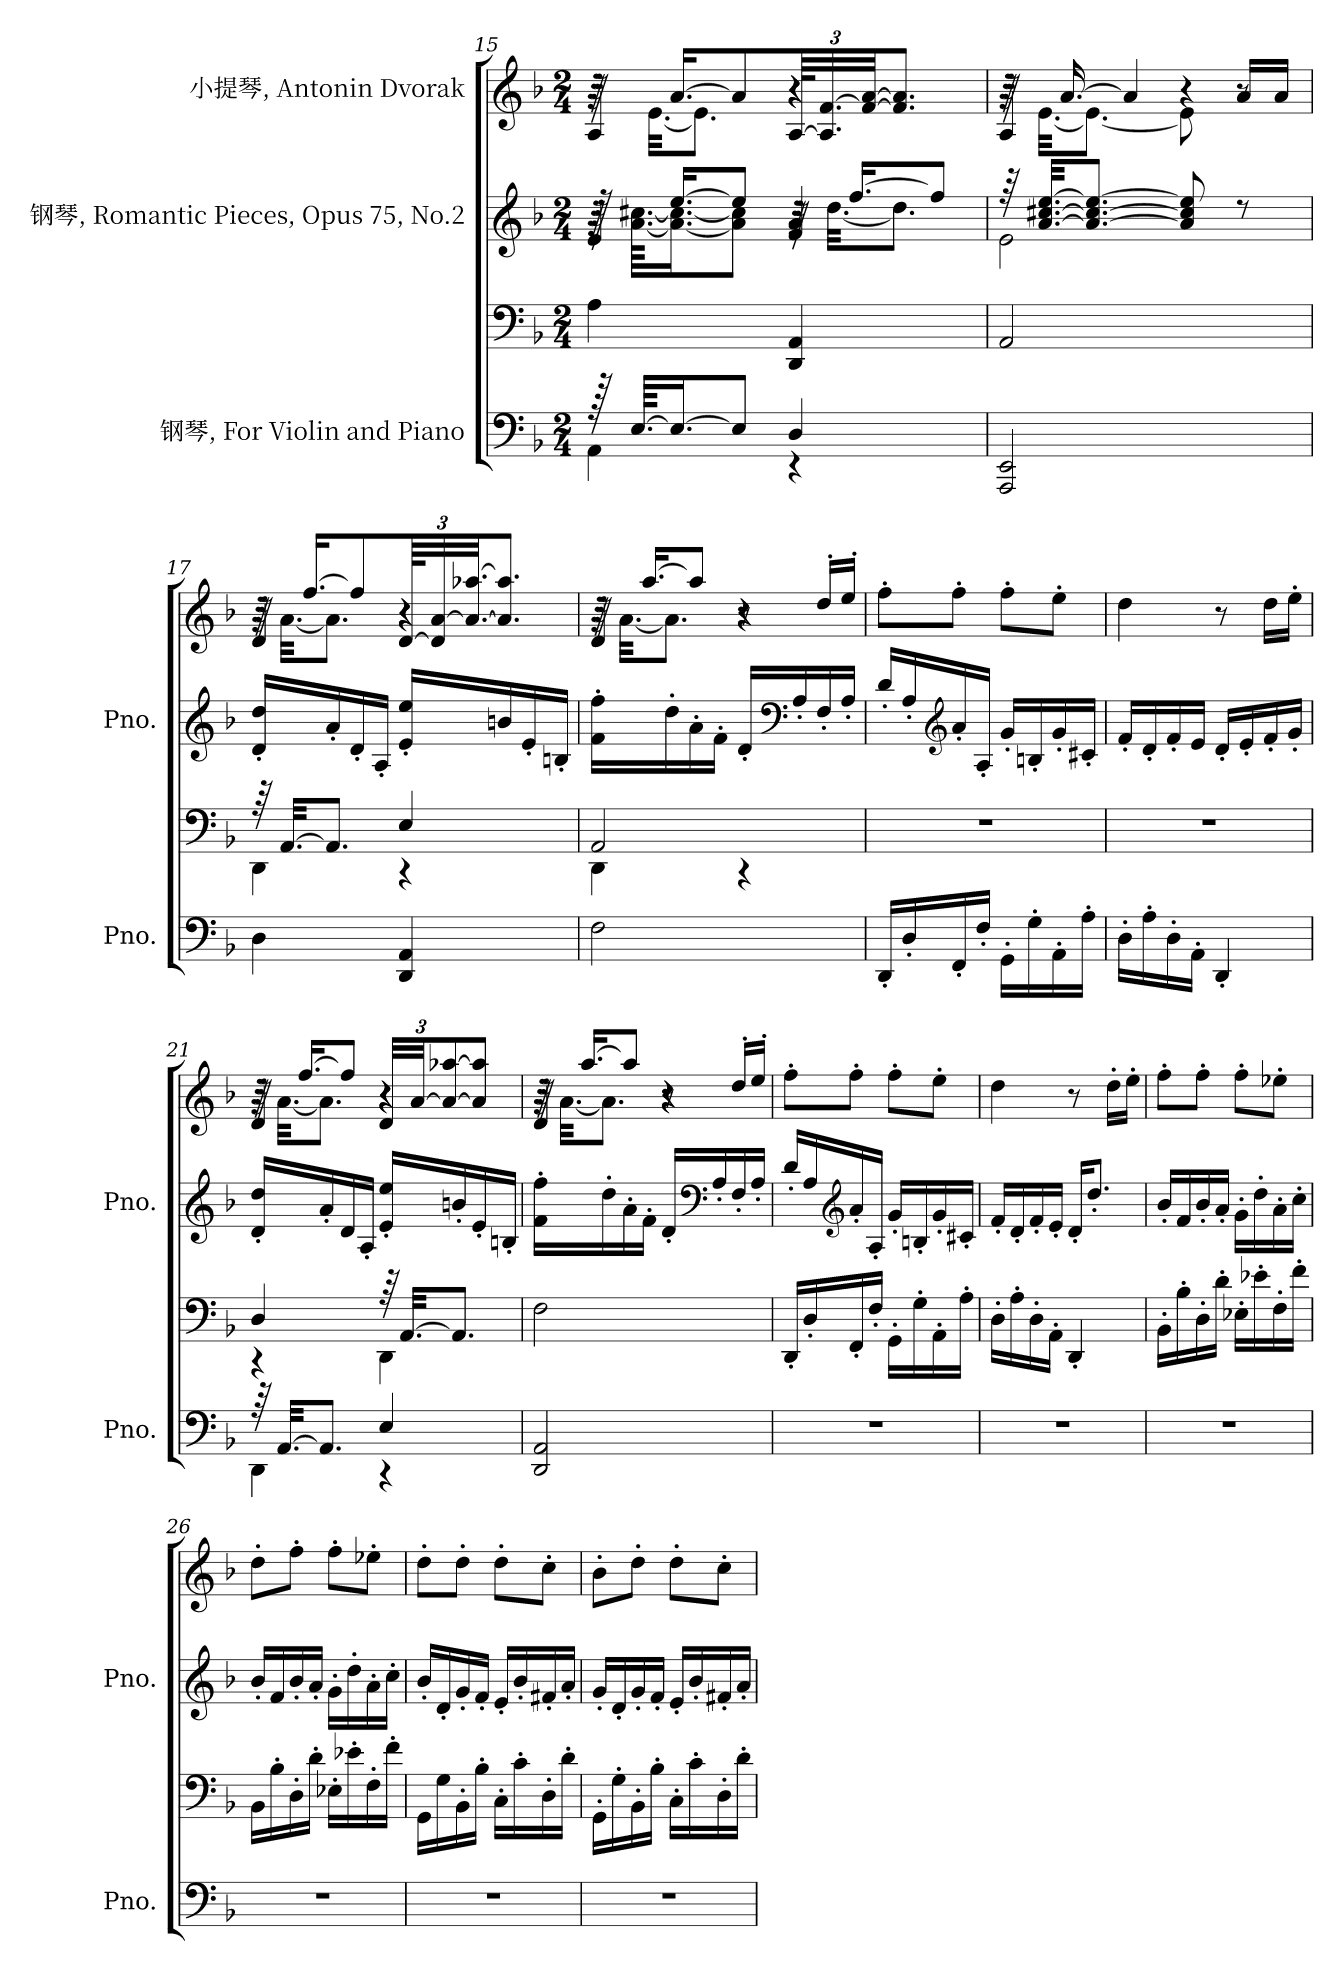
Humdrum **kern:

**kern	**kern	**kern	**kern
*part3	*part3	*part2	*part1
*staff4	*staff3	*staff2	*staff1
*I"钢琴, For Violin and Piano	*	*I"钢琴, Romantic Pieces, Opus 75, No.2	*I"小提琴, Antonin Dvorak
*I'Pno.	*	*I'Pno.	*
!!LO:LB:g=z
*clefF4	*clefF4	*clefG2	*clefG2
*k[b-]	*k[b-]	*k[b-]	*k[b-]
*M2/4	*M2/4	*M2/4	*M2/4
=15	=15	=15	=15
*^	*	*^	*^
*	*	*	*	*^	*	*^
128r	4AA\	4A\	32r	128r	4e/	32r	64r	4A'/
[64.E/KKLL	.	.	.	[64.a\ [64.cc#X\KKLL	.	.	.	.
.	.	.	.	.	.	.	[32.e\KKL	.
16.E/J_	.	.	[16.ee/KL	16.a\_ 16.cc#\_J	.	[16.a/KL	.	.
.	.	.	.	.	.	.	8.e\J]	.
8E/J]	.	.	8ee/J]	8a\] 8cc#\]J	.	8a/]	.	.
*	*	*	*	*	*	*Xbrackettup	*	*
4D/	4r	4DD/ 4AA/	32r	64r	4f/ 4a/	[96A/KLL	4r	4r
.	.	.	.	.	.	48.A/] [48.f/	.	.
.	.	.	.	[32.dd\KKL	.	.	.	.
.	.	.	[16.ff/KL	.	.	.	.	.
.	.	.	.	.	.	48f/_ [48a/JJ	.	.
.	.	.	.	8.dd\J]	.	8.f/] 8.a/]J	.	.
.	.	.	8ff/J]	.	.	.	.	.
*v	*v	*	*	*v	*v	*	*	*
=16	=16	=16	=16	=16	=16	=16
2AAA/ 2EE/	2AA/	64r	2e\	32r	64r	4A'/
.	.	[32.a/ [32.cc#X/ [32.ee/KKL	.	.	[32.e\KKL	.
.	.	.	.	[16.a/	.	.
.	.	8.a/_ 8.cc#/_ 8.ee/_J	.	.	8.e\J_	.
.	.	.	.	4a/]	.	.
.	.	8a/] 8cc#/] 8ee/]	.	.	8e\]	4r
.	.	8r	.	16a/LL	8r	.
.	.	.	.	16a/JJ	.	.
*	*	*v	*v	*	*	*
!!LO:PB:g=z	!!	!!
=17	=17	=17	=17	=17	=17
*	*^	*	*	*	*
4D\	64r	4DD\	16d/' 16dd/'LL	32r	64r	4d'/
.	[32.AA/KKL	.	.	.	[32.a\KKL	.
.	.	.	.	[16.ff/KL	.	.
.	8.AA/J]	.	16a'/	.	8.a\J]	.
.	.	.	16d'/	8ff/]	.	.
.	.	.	16A'/JJ	.	.	.
4DD/ 4AA/	4E/	4r	16e/' 16ee/'LL	[96d/KLL	4r	4r
.	.	.	.	48d/] [48a/	.	.
.	.	.	.	48.a/_ [48.aa-X/JJ	.	.
.	.	.	16bn/	8.a/] 8.aa-/]J	.	.
.	.	.	16e'/	.	.	.
.	.	.	16Bn'/JJ	.	.	.
=18	=18	=18	=18	=18	=18	=18
2F\	2AA/	4DD\	16f\' 16ff\'LL	32r	64r	4d'/
.	.	.	.	.	[32.a\KKL	.
.	.	.	.	[16.aa/KL	.	.
.	.	.	16dd'\	.	8.a\J]	.
.	.	.	16a'\	8aa/J]	.	.
.	.	.	16f'\JJ	.	.	.
.	.	4r	16d'/LL	8r	4r	4r
*	*	*	*clefF4	*	*	*
.	.	.	16A'/	.	.	.
.	.	.	16F'/	16dd'/LL	.	.
.	.	.	16A'/JJ	16ee'/JJ	.	.
*	*v	*v	*	*v	*v	*v
!!LO:LB:g=z
=19	=19	=19	=19
16DD'/LL	2r	16d'/LL	8ff'\L
16D'/	.	16A'/	.
*	*	*clefG2	*
16FF'/	.	16a'/	8ff'\J
16F'/JJ	.	16A'/JJ	.
16GG'\LL	.	16g'/LL	8ff'\L
16G'\	.	16Bn'/	.
16AA'\	.	16g'/	8ee'\J
16A'\JJ	.	16c#X'/JJ	.
=20	=20	=20	=20
16D'\LL	2r	16f'/LL	4dd\
16A'\	.	16d'/	.
16D'\	.	16f'/	.
16AA'\JJ	.	16e/JJ	.
4DD'/	.	16d'/LL	8r
.	.	16e'/	.
.	.	16f'/	16dd\LL
.	.	16g'/JJ	16ee'\JJ
=21	=21	=21	=21
*^	*^	*	*^
*	*	*	*	*	*	*^
64r	4DD\	4D/	4r	16d/' 16dd/'LL	32r	64r	4d'/
[32.AA/KKL	.	.	.	.	.	[32.a\KKL	.
.	.	.	.	.	[16.ff/KL	.	.
8.AA/J]	.	.	.	16a'/	.	8.a\J]	.
.	.	.	.	16d/	8ff/J]	.	.
.	.	.	.	16A'/JJ	.	.	.
4E/	4r	64r	4DD\	16e/' 16ee/'LL	48d/LLL	4r	4r
.	.	[32.AA/KKL	.	.	.	.	.
.	.	.	.	.	[48a/JJ	.	.
.	.	.	.	.	12a/_ [12aa-X/	.	.
.	.	8.AA/J]	.	16bn'/	.	.	.
.	.	.	.	16e'/	8a/] 8aa-/]J	.	.
.	.	.	.	16Bn'/JJ	.	.	.
*v	*v	*	*	*	*	*	*
*	*v	*v	*	*	*	*
!!LO:LB:g=z	!!	!!
=22	=22	=22	=22	=22	=22
2DD/ 2AA/	2F\	16f\' 16ff\'LL	32r	64r	4d'/
.	.	.	.	[32.a\KKL	.
.	.	.	[16.aa/KL	.	.
.	.	16dd'\	.	8.a\J]	.
.	.	16a'\	8aa/J]	.	.
.	.	16f'\JJ	.	.	.
.	.	16d'/LL	8r	4r	4r
*	*	*clefF4	*	*	*
.	.	16A'/	.	.	.
.	.	16F'/	16dd'/LL	.	.
.	.	16A'/JJ	16ee'/JJ	.	.
*	*	*	*v	*v	*v
=23	=23	=23	=23
2r	16DD'/LL	16d'/LL	8ff'\L
.	16D'/	16A/	.
*	*	*clefG2	*
.	16FF'/	16a'/	8ff'\J
.	16F'/JJ	16A'/JJ	.
.	16GG'\LL	16g'/LL	8ff'\L
.	16G'\	16Bn'/	.
.	16AA'\	16g'/	8ee'\J
.	16A'\JJ	16c#X'/JJ	.
=24	=24	=24	=24
2r	16D'\LL	16f'/LL	4dd\
.	16A'\	16d'/	.
.	16D'\	16f'/	.
.	16AA'\JJ	16e'/JJ	.
.	4DD'/	16d'/KL	8r
.	.	8.dd'/J	.
.	.	.	16dd'\LL
.	.	.	16ee'\JJ
!!LO:PB:g=z
=25	=25	=25	=25
2r	16BB-'\LL	16b-'/LL	8ff'\L
.	16B-'\	16f/	.
.	16D'\	16b-'/	8ff'\J
.	16d'\JJ	16a'/JJ	.
.	16E-X'\LL	16g'\LL	8ff'\L
.	16e-X'\	16dd'\	.
.	16F'\	16a'\	8ee-X'\J
.	16f'\JJ	16cc'\JJ	.
=26	=26	=26	=26
2r	16BB-\LL	16b-'/LL	8dd'\L
.	16B-'\	16f/	.
.	16D'\	16b-'/	8ff'\J
.	16d'\JJ	16a'/JJ	.
.	16E-X'\LL	16g'\LL	8ff'\L
.	16e-X'\	16dd'\	.
.	16F'\	16a'\	8ee-X'\J
.	16f'\JJ	16cc'\JJ	.
=27	=27	=27	=27
2r	16GG\LL	16b-'/LL	8dd'\L
.	16G\	16d'/	.
.	16BB-'\	16g'/	8dd'\J
.	16B-'\JJ	16f'/JJ	.
.	16C'\LL	16e'/LL	8dd'\L
.	16c'\	16b-'/	.
.	16D'\	16f#X'/	8cc'\J
.	16d'\JJ	16a'/JJ	.
=28	=28	=28	=28
2r	16GG'\LL	16g'/LL	8b-'\L
.	16G'\	16d'/	.
.	16BB-'\	16g'/	8dd'\J
.	16B-'\JJ	16f'/JJ	.
.	16C'\LL	16e'/LL	8dd'\L
.	16c'\	16b-'/	.
.	16D'\	16f#X'/	8cc'\J
.	16d'\JJ	16a'/JJ	.
=	=	=	=
*-	*-	*-	*-
